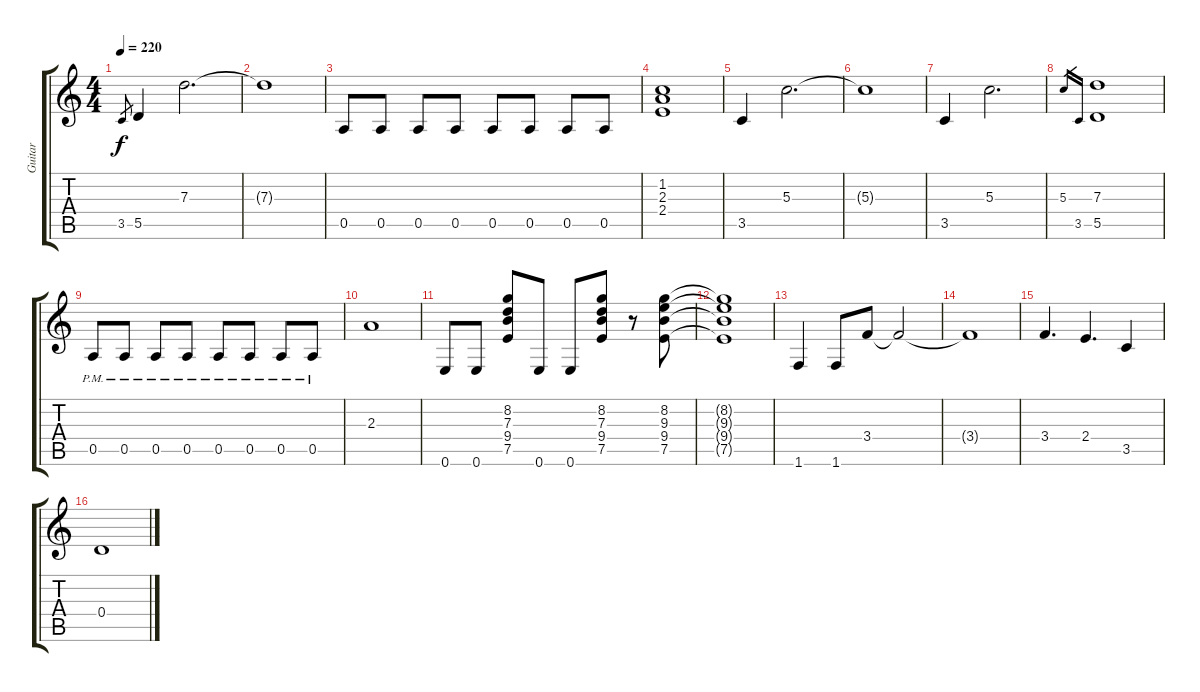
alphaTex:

\track ("Guitar" "Guitar") {instrument overdrivenguitar}
\staff {score tabs}
\tuning (E4 B3 G3 D3 A2 E2) {hide}
\ts (4 4)
\tempo 220
\clef g2
\ks aminor
3.5.8{gr dy f} 5.5.4 7.3.2{d} |
7.3{t}.1 |
0.5.8 0.5.8 0.5.8 0.5.8 0.5.8 0.5.8 0.5.8 0.5.8 |
(1.2 2.3 2.4).1 |
3.5.4 5.3.2{d} |
5.3{t}.1 |
3.5.4 5.3.2{d} |
5.3.16{gr} 3.5.16{gr} (7.3 5.5).1 |
0.5{pm}.8 0.5{pm}.8 0.5{pm}.8 0.5{pm}.8 0.5{pm}.8 0.5{pm}.8 0.5{pm}.8 0.5{pm}.8 |
2.3.1 |
0.6.8 0.6.8 (8.2 7.3 9.4 7.5).8 0.6.8 0.6.8 (8.2 7.3 9.4 7.5).8 r.8 (8.2 9.3 9.4 7.5).8 |
(8.2{t} 9.3{t} 9.4{t} 7.5{t}).1 |
1.6.4 1.6.8 3.4.8 3.4{t}.2 |
3.4{t}.1 |
3.4.4{d} 2.4.4{d} 3.5.4 |
0.4.1
